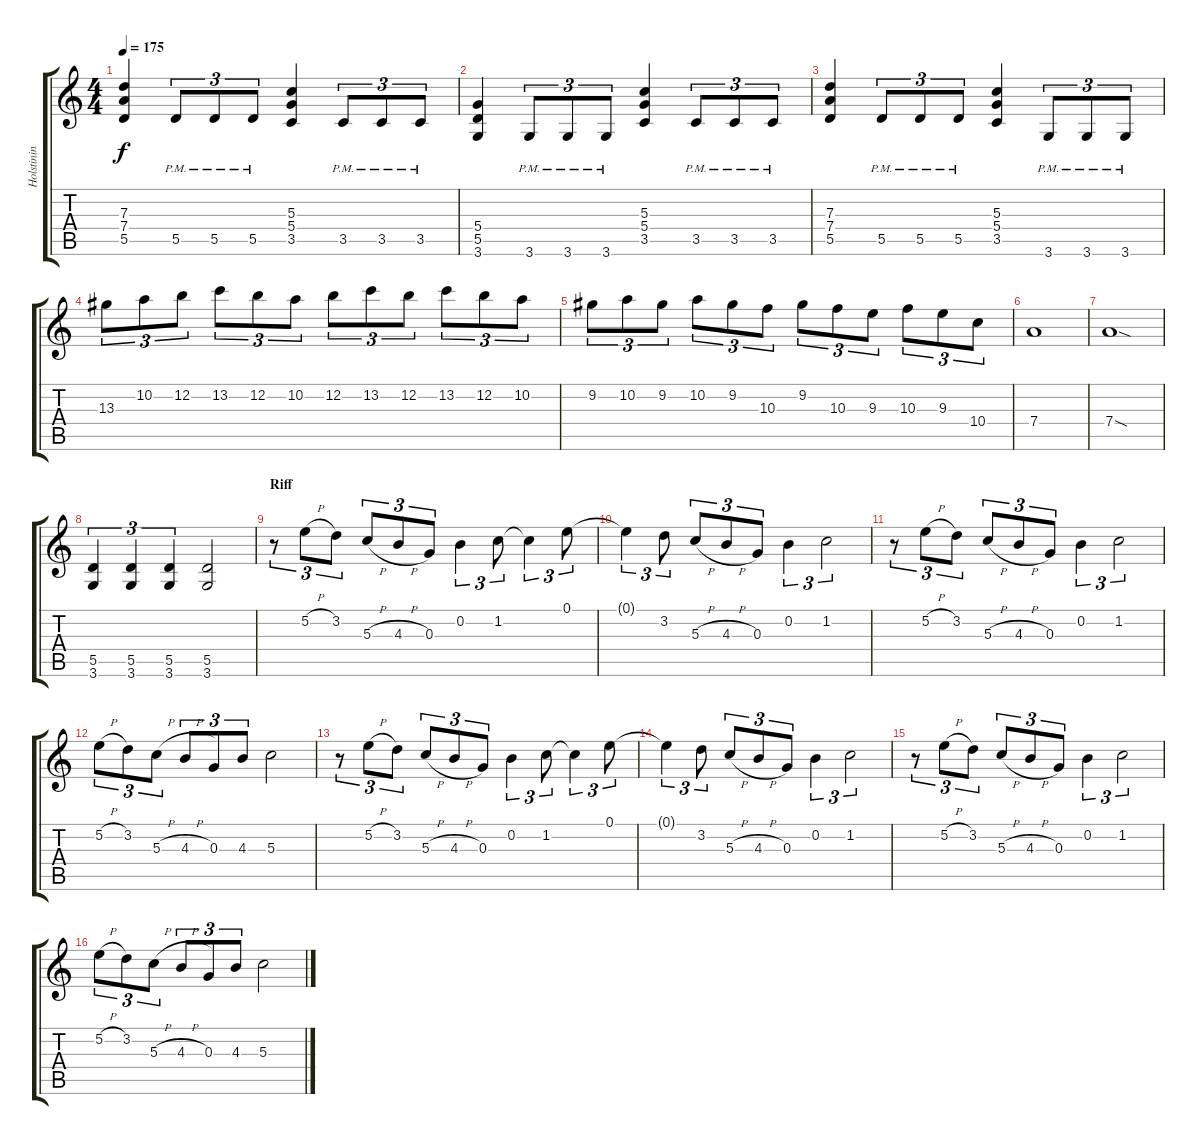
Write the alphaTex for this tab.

\track ("Holstinin" "Holstinin") {instrument distortionguitar}
\staff {score tabs}
\tuning (E4 B3 G3 D3 A2 E2) {hide}
\ts (4 4)
\tempo 175
\clef g2
\ks c
(7.3 7.4 5.5).4{dy f} 5.5{pm}.8{tu (3 2)} 5.5{pm}.8{tu (3 2)} 5.5{pm}.8{tu (3 2)} (5.3 5.4 3.5).4 3.5{pm}.8{tu (3 2)} 3.5{pm}.8{tu (3 2)} 3.5{pm}.8{tu (3 2)} |
(5.4 5.5 3.6).4 3.6{pm}.8{tu (3 2)} 3.6{pm}.8{tu (3 2)} 3.6{pm}.8{tu (3 2)} (5.3 5.4 3.5).4 3.5{pm}.8{tu (3 2)} 3.5{pm}.8{tu (3 2)} 3.5{pm}.8{tu (3 2)} |
(7.3 7.4 5.5).4 5.5{pm}.8{tu (3 2)} 5.5{pm}.8{tu (3 2)} 5.5{pm}.8{tu (3 2)} (5.3 5.4 3.5).4 3.6{pm}.8{tu (3 2)} 3.6{pm}.8{tu (3 2)} 3.6{pm}.8{tu (3 2)} |
13.3.8{tu (3 2)} 10.2.8{tu (3 2)} 12.2.8{tu (3 2)} 13.2.8{tu (3 2)} 12.2.8{tu (3 2)} 10.2.8{tu (3 2)} 12.2.8{tu (3 2)} 13.2.8{tu (3 2)} 12.2.8{tu (3 2)} 13.2.8{tu (3 2)} 12.2.8{tu (3 2)} 10.2.8{tu (3 2)} |
9.2.8{tu (3 2)} 10.2.8{tu (3 2)} 9.2.8{tu (3 2)} 10.2.8{tu (3 2)} 9.2.8{tu (3 2)} 10.3.8{tu (3 2)} 9.2.8{tu (3 2)} 10.3.8{tu (3 2)} 9.3.8{tu (3 2)} 10.3.8{tu (3 2)} 9.3.8{tu (3 2)} 10.4.8{tu (3 2)} |
7.4.1 |
7.4{sod}.1 |
(5.5 3.6).4{tu (3 2)} (5.5 3.6).4{tu (3 2)} (5.5 3.6).4{tu (3 2)} (5.5 3.6).2 |
\section ("" "Riff")
r.8{tu (3 2) volume 16 instrument overdrivenguitar} 5.2{h}.8{tu (3 2)} 3.2.8{tu (3 2)} 5.3{h}.8{tu (3 2)} 4.3{h}.8{tu (3 2)} 0.3.8{tu (3 2)} 0.2.4{tu (3 2)} 1.2.8{tu (3 2)} 1.2{t}.4{tu (3 2)} 0.1.8{tu (3 2)} |
0.1{t}.4{tu (3 2)} 3.2.8{tu (3 2)} 5.3{h}.8{tu (3 2)} 4.3{h}.8{tu (3 2)} 0.3.8{tu (3 2)} 0.2.4{tu (3 2)} 1.2.2{tu (3 2)} |
r.8{tu (3 2)} 5.2{h}.8{tu (3 2)} 3.2.8{tu (3 2)} 5.3{h}.8{tu (3 2)} 4.3{h}.8{tu (3 2)} 0.3.8{tu (3 2)} 0.2.4{tu (3 2)} 1.2.2{tu (3 2)} |
5.2{h}.8{tu (3 2)} 3.2.8{tu (3 2)} 5.3{h}.8{tu (3 2)} 4.3{h}.8{tu (3 2)} 0.3.8{tu (3 2)} 4.3.8{tu (3 2)} 5.3.2 |
r.8{tu (3 2)} 5.2{h}.8{tu (3 2)} 3.2.8{tu (3 2)} 5.3{h}.8{tu (3 2)} 4.3{h}.8{tu (3 2)} 0.3.8{tu (3 2)} 0.2.4{tu (3 2)} 1.2.8{tu (3 2)} 1.2{t}.4{tu (3 2)} 0.1.8{tu (3 2)} |
0.1{t}.4{tu (3 2)} 3.2.8{tu (3 2)} 5.3{h}.8{tu (3 2)} 4.3{h}.8{tu (3 2)} 0.3.8{tu (3 2)} 0.2.4{tu (3 2)} 1.2.2{tu (3 2)} |
r.8{tu (3 2)} 5.2{h}.8{tu (3 2)} 3.2.8{tu (3 2)} 5.3{h}.8{tu (3 2)} 4.3{h}.8{tu (3 2)} 0.3.8{tu (3 2)} 0.2.4{tu (3 2)} 1.2.2{tu (3 2)} |
5.2{h}.8{tu (3 2)} 3.2.8{tu (3 2)} 5.3{h}.8{tu (3 2)} 4.3{h}.8{tu (3 2)} 0.3.8{tu (3 2)} 4.3.8{tu (3 2)} 5.3.2
